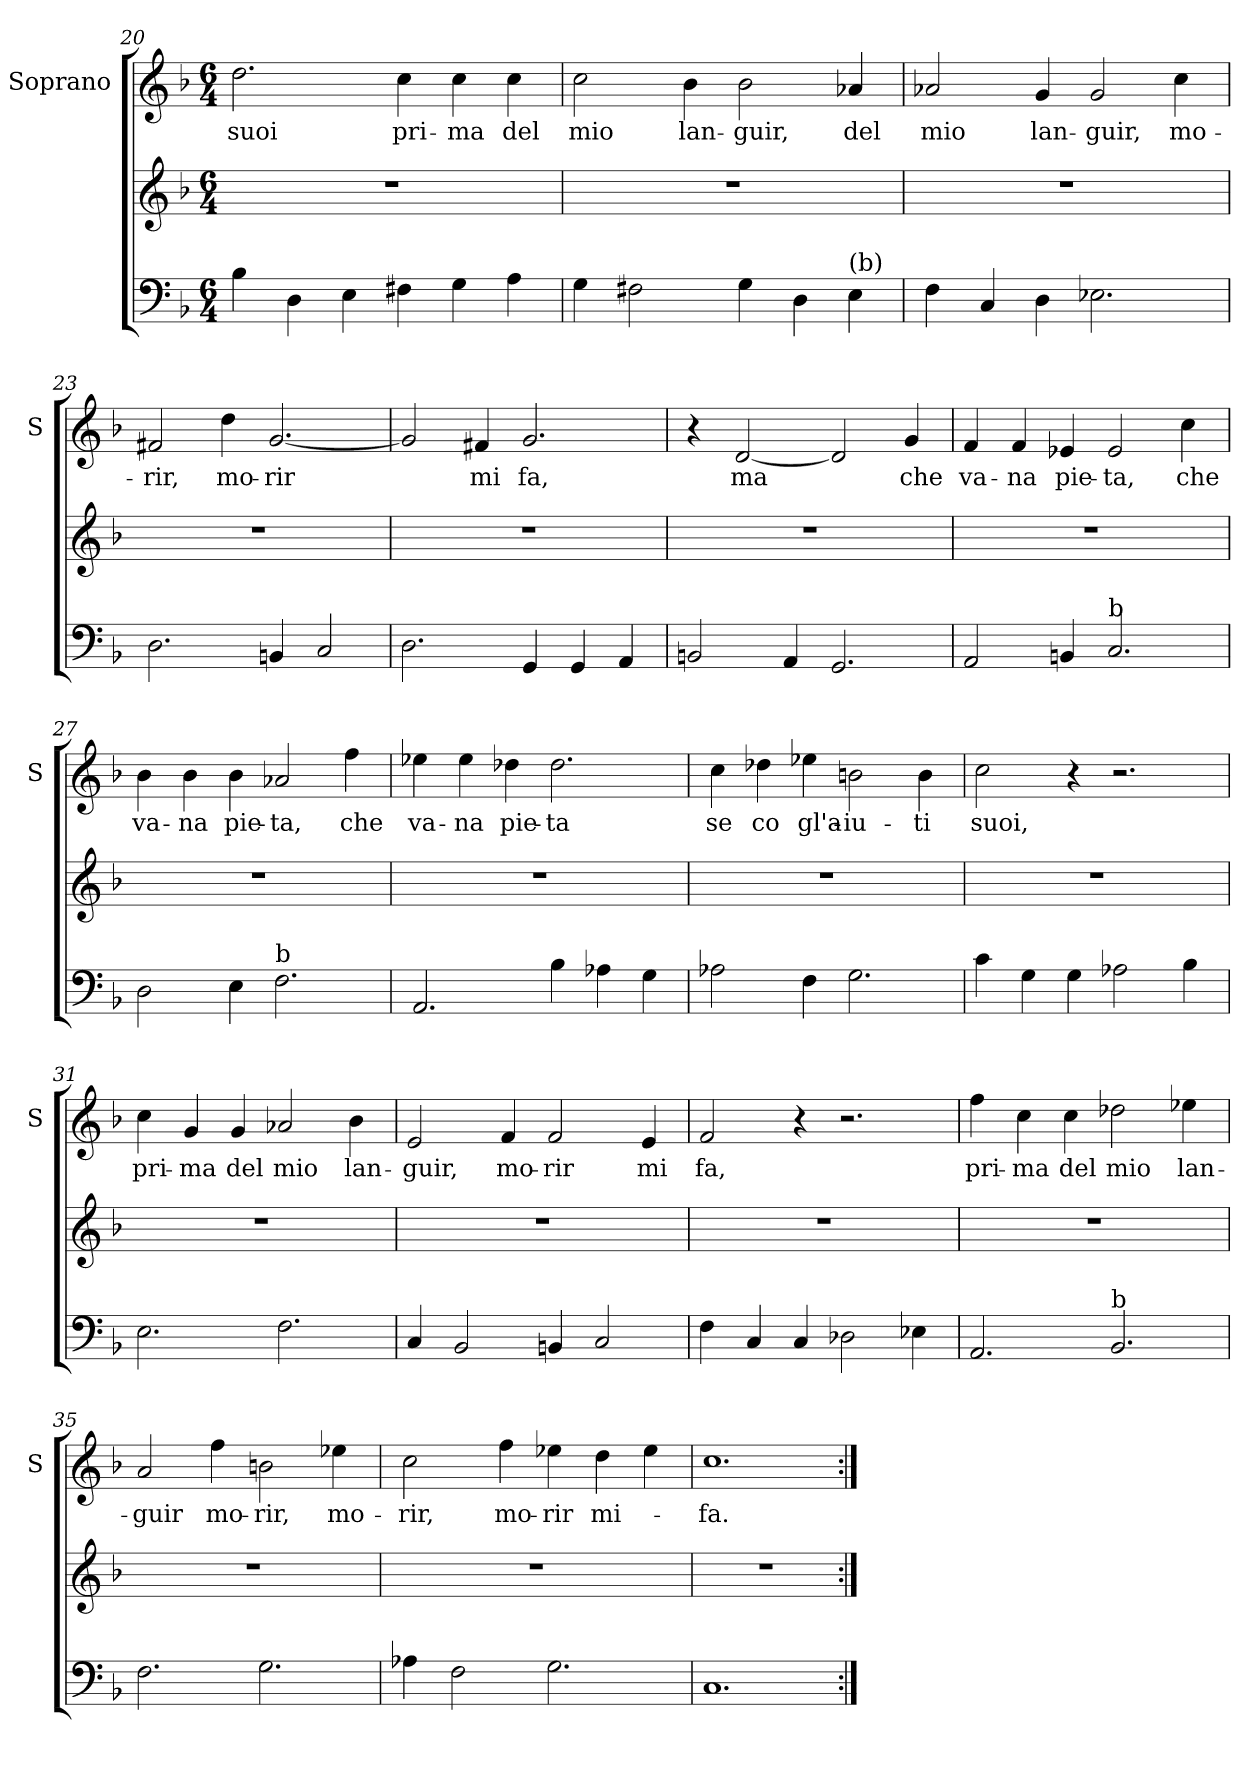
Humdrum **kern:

**kern	**kern	**kern	**text
*part2	*part2	*part1	*part1
*staff3	*staff2	*staff1	*staff1
*	*	*I"Soprano	*
*	*	*I'S	*
*clefF4	*clefG2	*clefG2	*
*k[b-]	*k[b-]	*k[b-]	*
*F:	*F:	*F:	*
*M6/4	*M6/4	*M6/4	*
=20	=20	=20	=20
!	!	!	!LO:LY:b
4B-\	1.r	2.dd\	suoi
4D\	.	.	.
4E\	.	.	.
!	!	!	!LO:LY:b
4F#X\	.	4cc\	pri-
!	!	!	!LO:LY:b
4G\	.	4cc\	-ma
!	!	!	!LO:LY:b
4A\	.	4cc\	del
=21	=21	=21	=21
!	!	!	!LO:LY:b
4G\	1.r	2cc\	mio
2F#X\	.	.	.
!	!	!	!LO:LY:b
.	.	4b-\	lan-
!	!	!	!LO:LY:b
4G\	.	2b-\	-guir,
4D\	.	.	.
!LO:TX:a:t=(b)	!	!	!
!	!	!	!LO:LY:b
4E\	.	4a-X/	del
=22	=22	=22	=22
!	!	!	!LO:LY:b
4F\	1.r	2a-X/	mio
4C/	.	.	.
!	!	!	!LO:LY:b
4D\	.	4g/	lan-
!	!	!	!LO:LY:b
2.E-X\	.	2g/	-guir,
!	!	!	!LO:LY:b
.	.	4cc\	mo-
!!LO:LB:g=z
=23	=23	=23	=23
!	!	!	!LO:LY:b
2.D\	1.r	2f#X/	-rir,
!	!	!	!LO:LY:b
.	.	4dd\	mo-
!	!	!	!LO:LY:b
4BBn/	.	[2.g/	-rir
2C/	.	.	.
=24	=24	=24	=24
2.D\	1.r	2g/]	.
!	!	!	!LO:LY:b
.	.	4f#X/	mi
!	!	!	!LO:LY:b
4GG/	.	2.g/	fa,
4GG/	.	.	.
4AA/	.	.	.
=25	=25	=25	=25
2BBn/	1.r	4r	.
!	!	!	!LO:LY:b
.	.	[2d/	ma
4AA/	.	.	.
2.GG/	.	2d/]	.
!	!	!	!LO:LY:b
.	.	4g/	che
=26	=26	=26	=26
!	!	!	!LO:LY:b
2AA/	1.r	4f/	va-
!	!	!	!LO:LY:b
.	.	4f/	-na
!	!	!	!LO:LY:b
4BBn/	.	4e-X/	pie-
!LO:TX:a:t=b	!	!	!
!	!	!	!LO:LY:b
2.C/	.	2e-/	-ta,
!	!	!	!LO:LY:b
.	.	4cc\	che
!!LO:LB:g=z
=27	=27	=27	=27
!	!	!	!LO:LY:b
2D\	1.r	4b-\	va-
!	!	!	!LO:LY:b
.	.	4b-\	-na
!	!	!	!LO:LY:b
4E\	.	4b-\	pie-
!LO:TX:a:t=b	!	!	!
!	!	!	!LO:LY:b
2.F\	.	2a-X/	-ta,
!	!	!	!LO:LY:b
.	.	4ff\	che
=28	=28	=28	=28
!	!	!	!LO:LY:b
2.AA/	1.r	4ee-X\	va-
!	!	!	!LO:LY:b
.	.	4ee-\	-na
!	!	!	!LO:LY:b
.	.	4dd-X\	pie-
!	!	!	!LO:LY:b
4B-\	.	2.dd-\	-ta
4A-X\	.	.	.
4G\	.	.	.
=29	=29	=29	=29
!	!	!	!LO:LY:b
2A-X\	1.r	4cc\	se
!	!	!	!LO:LY:b
.	.	4dd-X\	co
!	!	!	!LO:LY:b
4F\	.	4ee-X\	gl'a-
!	!	!	!LO:LY:b
2.G\	.	2bn\	-iu-
!	!	!	!LO:LY:b
.	.	4b\	-ti
=30	=30	=30	=30
!	!	!	!LO:LY:b
4c\	1.r	2cc\	suoi,
4G\	.	.	.
4G\	.	4r	.
2A-X\	.	2.r	.
4B-\	.	.	.
!!LO:PB:g=z
=31	=31	=31	=31
!	!	!	!LO:LY:b
2.E\	1.r	4cc\	pri-
!	!	!	!LO:LY:b
.	.	4g/	-ma
!	!	!	!LO:LY:b
.	.	4g/	del
!	!	!	!LO:LY:b
2.F\	.	2a-X/	mio
!	!	!	!LO:LY:b
.	.	4b-\	lan-
=32	=32	=32	=32
!	!	!	!LO:LY:b
4C/	1.r	2e/	-guir,
2BB-/	.	.	.
!	!	!	!LO:LY:b
.	.	4f/	mo-
!	!	!	!LO:LY:b
4BBn/	.	2f/	-rir
2C/	.	.	.
!	!	!	!LO:LY:b
.	.	4e/	mi
=33	=33	=33	=33
!	!	!	!LO:LY:b
4F\	1.r	2f/	fa,
4C/	.	.	.
4C/	.	4r	.
2D-X\	.	2.r	.
4E-X\	.	.	.
=34	=34	=34	=34
!	!	!	!LO:LY:b
2.AA/	1.r	4ff\	pri-
!	!	!	!LO:LY:b
.	.	4cc\	-ma
!	!	!	!LO:LY:b
.	.	4cc\	del
!LO:TX:a:t=b	!	!	!
!	!	!	!LO:LY:b
2.BB-/	.	2dd-X\	mio
!	!	!	!LO:LY:b
.	.	4ee-X\	lan-
!!LO:LB:g=z
=35	=35	=35	=35
!	!	!	!LO:LY:b
2.F\	1.r	2a/	-guir
!	!	!	!LO:LY:b
.	.	4ff\	mo-
!	!	!	!LO:LY:b
2.G\	.	2bn\	-rir,
!	!	!	!LO:LY:b
.	.	4ee-X\	mo-
=36	=36	=36	=36
!	!	!	!LO:LY:b
4A-X\	1.r	2cc\	-rir,
2F\	.	.	.
!	!	!	!LO:LY:b
.	.	4ff\	mo-
!	!	!	!LO:LY:b
2.G\	.	4ee-X\	-rir
!	!	!	!LO:LY:b
.	.	4dd\	mi-
.	.	4ee-\	.
=37	=37	=37	=37
!	!	!	!LO:LY:b
1.C	1.r	1.cc	-fa.
=:|!	=:|!	=:|!	=:|!
*-	*-	*-	*-
